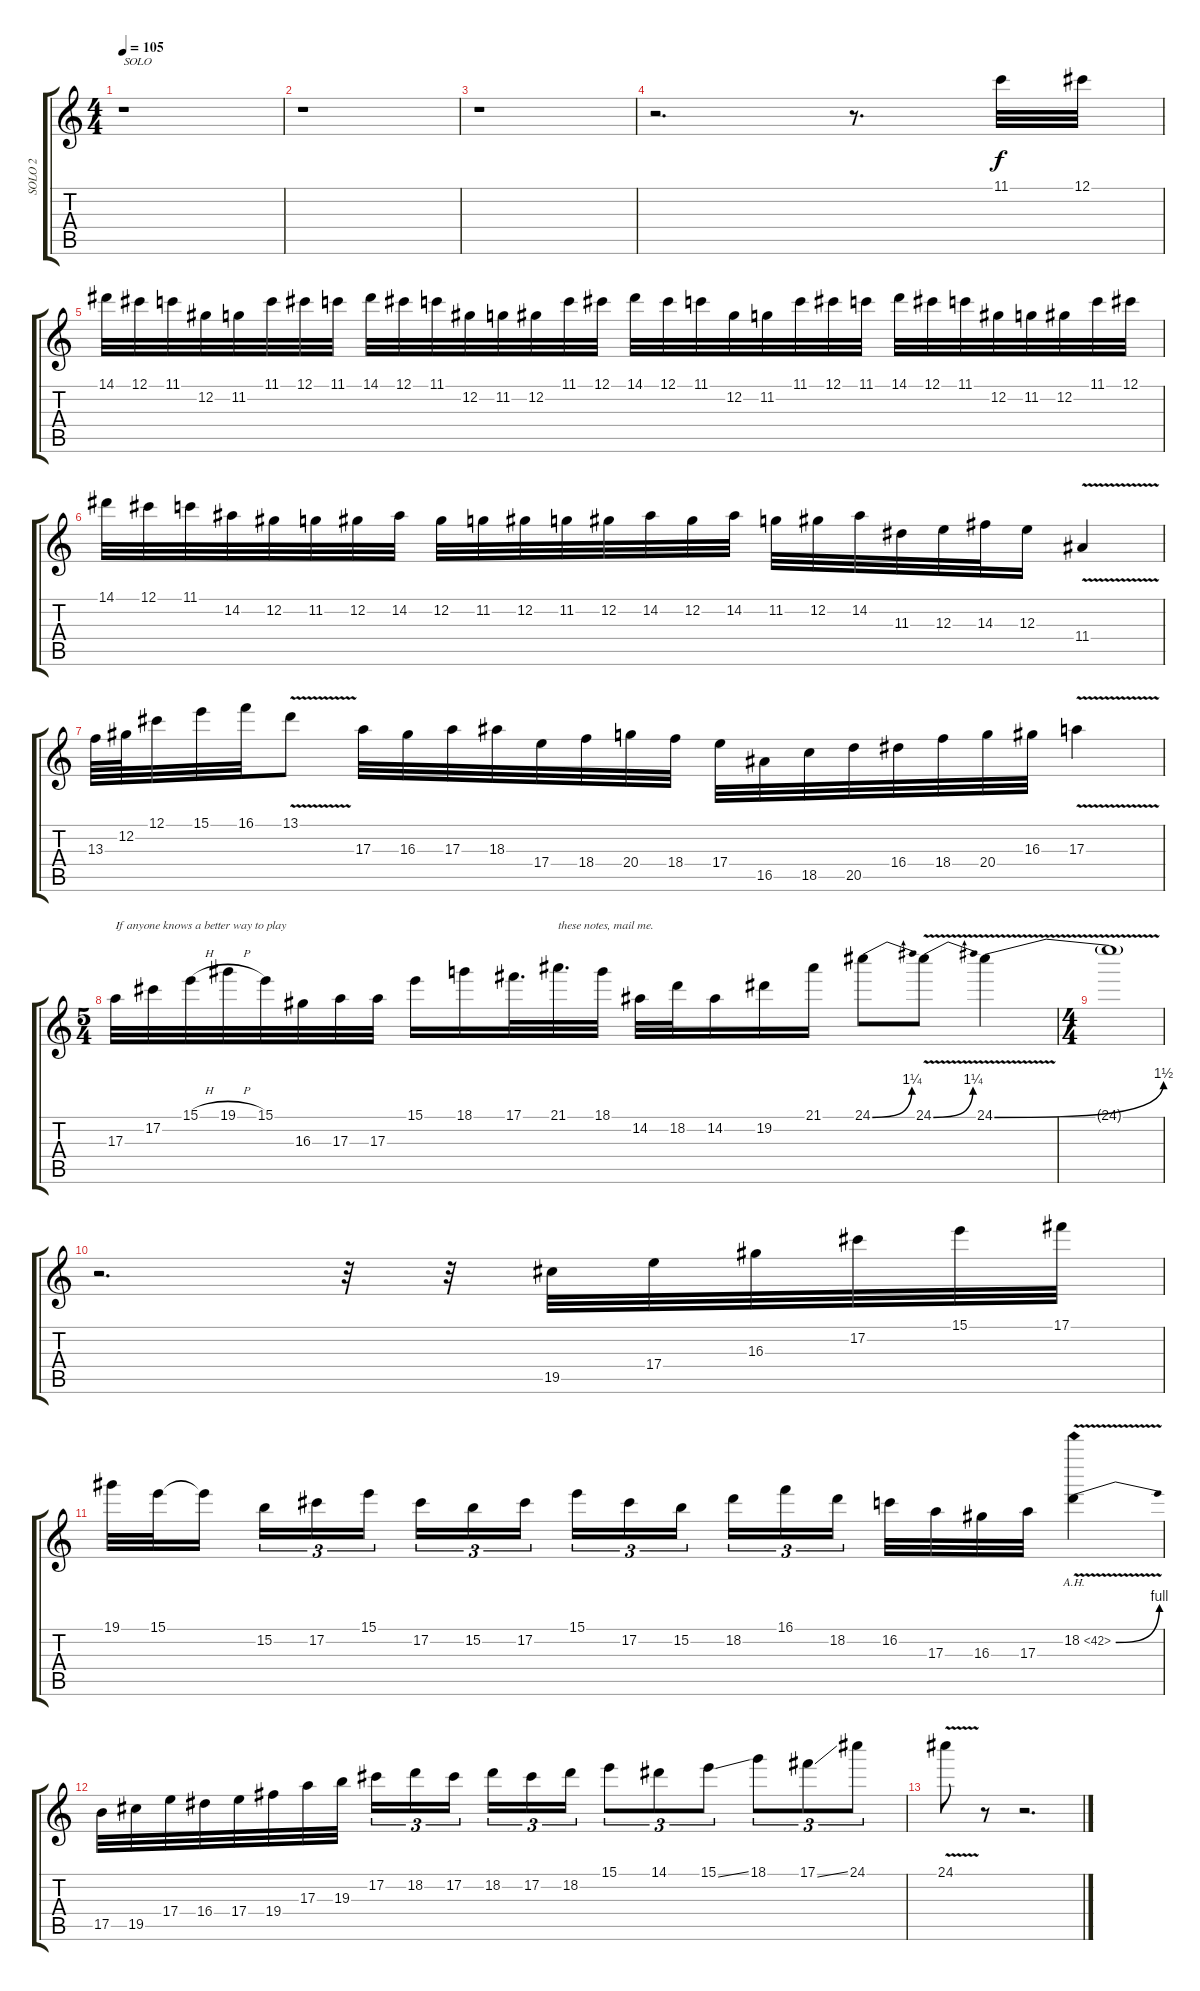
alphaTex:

\track ("SOLO 2" "SOLO 2") {instrument distortionguitar}
\staff {score tabs}
\tuning (Db4 Ab3 E3 B2 Gb2 Db2) {hide}
\ts (4 4)
\tempo 105
\clef g2
\ks c
r.1{txt "SOLO" dy f} |
r.1 |
r.1 |
r.2{d} r.8{d} 11.1.32 12.1.32 |
14.1.32 12.1.32 11.1.32 12.2.32 11.2.32 11.1.32 12.1.32 11.1.32 14.1.32 12.1.32 11.1.32 12.2.32 11.2.32 12.2.32 11.1.32 12.1.32 14.1.32 12.1.32 11.1.32 12.2.32 11.2.32 11.1.32 12.1.32 11.1.32 14.1.32 12.1.32 11.1.32 12.2.32 11.2.32 12.2.32 11.1.32 12.1.32 |
14.1.32 12.1.32 11.1.32 14.2.32 12.2.32 11.2.32 12.2.32 14.2.32 12.2.32 11.2.32 12.2.32 11.2.32 12.2.32 14.2.32 12.2.32 14.2.32 11.2.32 12.2.32 14.2.32 11.3.32 12.3.32 14.3.32 12.3.16 11.4{v}.4 |
13.3.64 12.2.64 12.1.32 15.1.32 16.1.32 13.1{v}.8 17.3.32 16.3.32 17.3.32 18.3.32 17.4.32 18.4.32 20.4.32 18.4.32 17.4.32 16.5.32 18.5.32 20.5.32 16.4.32 18.4.32 20.4.32 16.3.32 17.3{v}.4 |
\ts (5 4)
17.3.32{txt "If anyone knows a better way to play"} 17.2.32 15.1{h}.32 19.1{h}.32 15.1.32 16.3.32 17.3.32 17.3.32 15.1.16 18.1.16 17.1.32{d} 21.1.32{d txt "these notes, mail me."} 18.1.32 14.2.32 18.2.32 14.2.16 19.2.16 21.1.16 24.1{be (bend 0 0 60 5)}.8 24.1{be (bend 0 0 60 5) v}.8 24.1{be (bend 0 0 60 6) v}.4 |
\ts (4 4)
24.1{t}.1{volume 0} |
r.2{d volume 16} r.32 r.32 19.5.32 17.4.32 16.3.32 17.2.32 15.1.32 17.1.32 |
19.1.32 15.1.32 15.1{t}.16 15.2.16{tu (3 2)} 17.2.16{tu (3 2)} 15.1.16{tu (3 2)} 17.2.16{tu (3 2)} 15.2.16{tu (3 2)} 17.2.16{tu (3 2)} 15.1.16{tu (3 2)} 17.2.16{tu (3 2)} 15.2.16{tu (3 2)} 18.2.16{tu (3 2)} 16.1.16{tu (3 2)} 18.2.16{tu (3 2)} 16.2.32 17.3.32 16.3.32 17.3.32 18.2{be (bend 0 0 60 4) ah 24 v}.4 |
17.5.32 19.5.32 17.4.32 16.4.32 17.4.32 19.4.32 17.3.32 19.3.32 17.2.16{tu (3 2)} 18.2.16{tu (3 2)} 17.2.16{tu (3 2)} 18.2.16{tu (3 2)} 17.2.16{tu (3 2)} 18.2.16{tu (3 2)} 15.1.8{tu (3 2)} 14.1.8{tu (3 2)} 15.1{ss}.8{tu (3 2)} 18.1.8{tu (3 2)} 17.1{ss}.8{tu (3 2)} 24.1.8{tu (3 2)} |
24.1{v}.8{volume 0} r.8 r.2{d}
